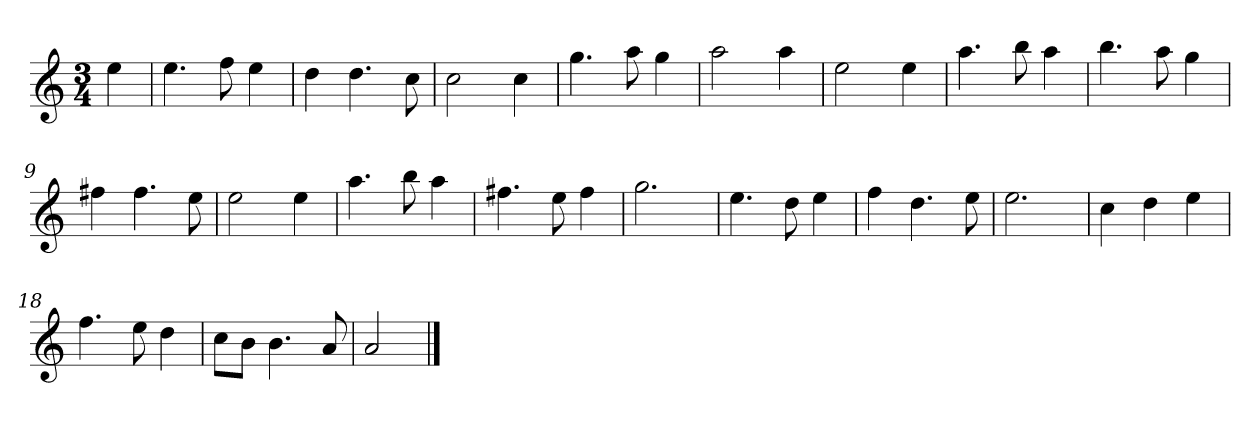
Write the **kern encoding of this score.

**kern
*part1
*staff1
*k[]
*M3/4
*MM120
=
4ee
=1
4.ee
8ff
4ee
=2
4dd
4.dd
8cc
=3
2cc
4cc
=4
4.gg
8aa
4gg
=5
2aa
4aa
=6
2ee
4ee
=7
4.aa
8bb
4aa
=8
4.bb
8aa
4gg
=9
4ff#X
4.ff#
8ee
=10
2ee
4ee
=11
4.aa
8bb
4aa
=12
4.ff#X
8ee
4ff#
=13
2.gg
=14
4.ee
8dd
4ee
=15
4ff
4.dd
8ee
=16
2.ee
=17
4cc
4dd
4ee
=18
4.ff
8ee
4dd
=19
8ccL
8bJ
4.b
8a
=20
2a
==
*-
